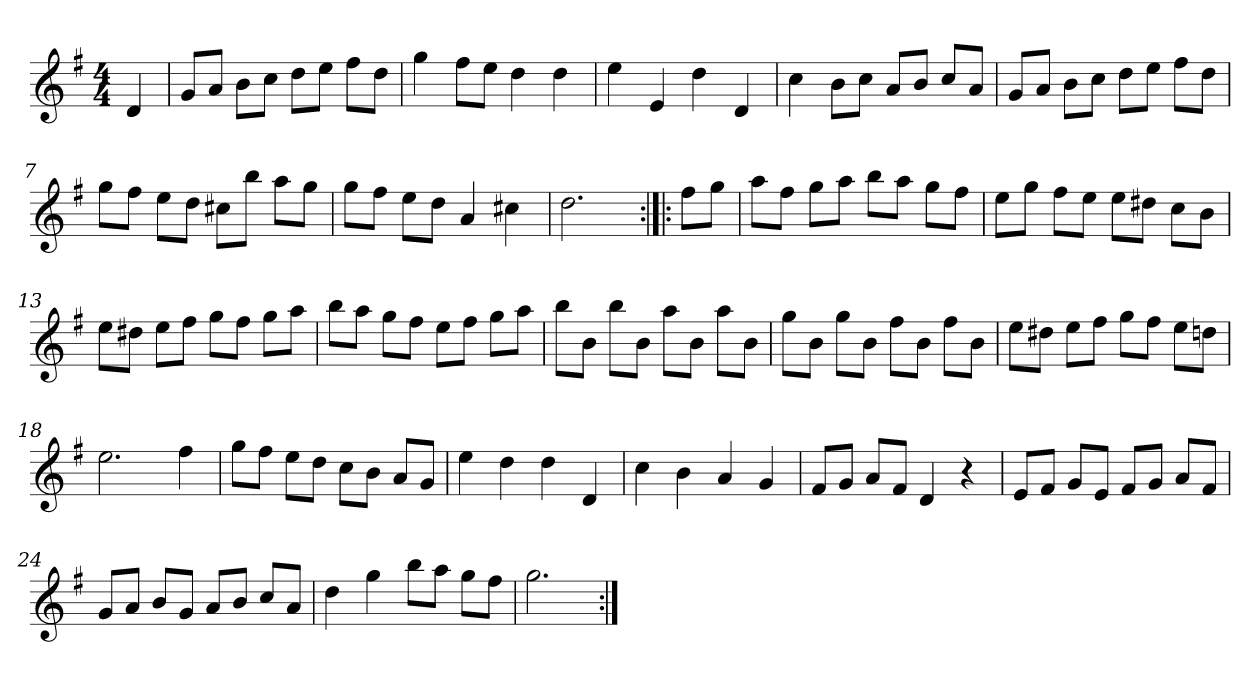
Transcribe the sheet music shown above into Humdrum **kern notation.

**kern
*part1
*staff1
*clefG2
*k[f#]
*G:
*M4/4
=1
4d/
=2
8g/L
8a/J
8b\L
8cc\J
8dd\L
8ee\J
8ff#\L
8dd\J
=3
4gg\
8ff#\L
8ee\J
4dd\
4dd\
=4
4ee\
4e/
4dd\
4d/
=5
4cc\
8b\L
8cc\J
8a/L
8b/J
8cc/L
8a/J
=6
8g/L
8a/J
8b\L
8cc\J
8dd\L
8ee\J
8ff#\L
8dd\J
=7
8gg\L
8ff#\J
8ee\L
8dd\J
8cc#X\L
8bb\J
8aa\L
8gg\J
!!LO:LB:g=z
=8
8gg\L
8ff#\J
8ee\L
8dd\J
4a/
4cc#X\
=9
2.dd\
=10:|!|:
8ff#\L
8gg\J
=11
8aa\L
8ff#\J
8gg\L
8aa\J
8bb\L
8aa\J
8gg\L
8ff#\J
=12
8ee\L
8gg\J
8ff#\L
8ee\J
8ee\L
8dd#X\J
8cc\L
8b\J
=13
8ee\L
8dd#X\J
8ee\L
8ff#\J
8gg\L
8ff#\J
8gg\L
8aa\J
!!LO:LB:g=z
=14
8bb\L
8aa\J
8gg\L
8ff#\J
8ee\L
8ff#\J
8gg\L
8aa\J
=15
8bb\L
8b\J
8bb\L
8b\J
8aa\L
8b\J
8aa\L
8b\J
=16
8gg\L
8b\J
8gg\L
8b\J
8ff#\L
8b\J
8ff#\L
8b\J
=17
8ee\L
8dd#X\J
8ee\L
8ff#\J
8gg\L
8ff#\J
8ee\L
8ddn\J
=18
2.ee\
4ff#\
=19
8gg\L
8ff#\J
8ee\L
8dd\J
8cc\L
8b\J
8a/L
8g/J
!!LO:LB:g=z
=20
4ee\
4dd\
4dd\
4d/
=21
4cc\
4b\
4a/
4g/
=22
8f#/L
8g/J
8a/L
8f#/J
4d/
4r
=23
8e/L
8f#/J
8g/L
8e/J
8f#/L
8g/J
8a/L
8f#/J
=24
8g/L
8a/J
8b/L
8g/J
8a/L
8b/J
8cc/L
8a/J
=25
4dd\
4gg\
8bb\L
8aa\J
8gg\L
8ff#\J
=26
2.gg\
=:|!
*-
